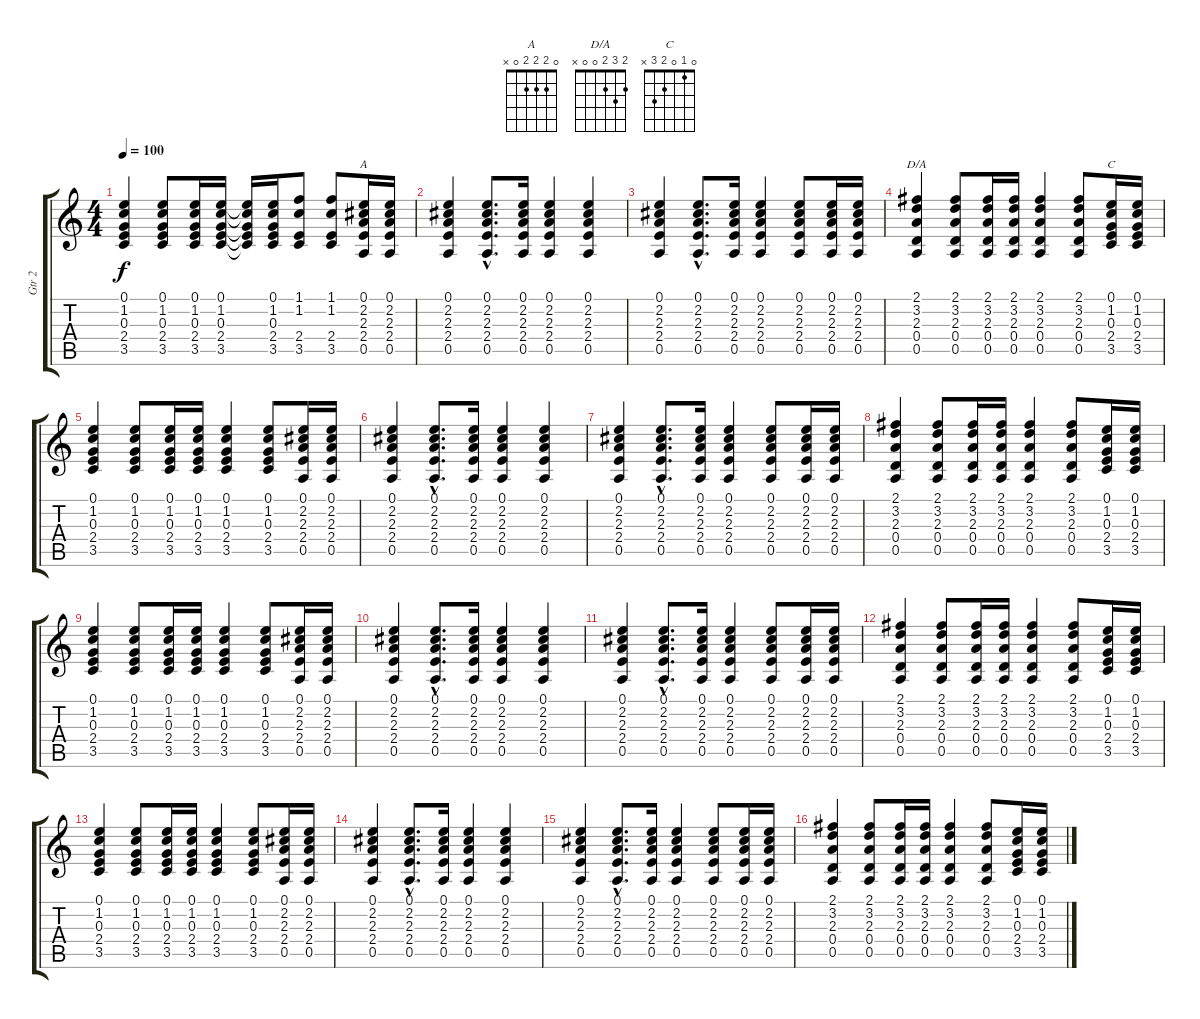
\track ("Gtr 2" "Gtr 2") {instrument distortionguitar}
\staff {score tabs}
\tuning (E4 B3 G3 D3 A2 E2) {hide}
\chord ("A" 0 2 2 2 0 x)
\chord ("D/A" 2 3 2 0 0 x)
\chord ("C" 0 1 0 2 3 x)
\ts (4 4)
\tempo 100
\clef g2
\ks c
(0.1 1.2 0.3 2.4 3.5).4{dy f} (0.1 1.2 0.3 2.4 3.5).8 (0.1 1.2 0.3 2.4 3.5).16 (0.1 1.2 0.3 2.4 3.5).16 (0.1{t} 1.2{t} 0.3{t} 2.4{t} 3.5{t}).16 (0.1 1.2 0.3 2.4 3.5).16 (1.1 1.2 2.4 3.5).8 (1.1 1.2 2.4 3.5).8 (0.1 2.2 2.3 2.4 0.5).16{ch "A"} (0.1 2.2 2.3 2.4 0.5).16 |
(0.1 2.2 2.3 2.4 0.5).4 (0.1{hac} 2.2{hac} 2.3{hac} 2.4{hac} 0.5{hac}).8{d} (0.1 2.2 2.3 2.4 0.5).16 (0.1 2.2 2.3 2.4 0.5).4 (0.1 2.2 2.3 2.4 0.5).4 |
(0.1 2.2 2.3 2.4 0.5).4 (0.1{hac} 2.2{hac} 2.3{hac} 2.4{hac} 0.5{hac}).8{d} (0.1 2.2 2.3 2.4 0.5).16 (0.1 2.2 2.3 2.4 0.5).4 (0.1 2.2 2.3 2.4 0.5).8 (0.1 2.2 2.3 2.4 0.5).16 (0.1 2.2 2.3 2.4 0.5).16 |
(2.1 3.2 2.3 0.4 0.5).4{ch "D/A"} (2.1 3.2 2.3 0.4 0.5).8 (2.1 3.2 2.3 0.4 0.5).16 (2.1 3.2 2.3 0.4 0.5).16 (2.1 3.2 2.3 0.4 0.5).4 (2.1 3.2 2.3 0.4 0.5).8 (0.1 1.2 0.3 2.4 3.5).16{ch "C"} (0.1 1.2 0.3 2.4 3.5).16 |
(0.1 1.2 0.3 2.4 3.5).4 (0.1 1.2 0.3 2.4 3.5).8 (0.1 1.2 0.3 2.4 3.5).16 (0.1 1.2 0.3 2.4 3.5).16 (0.1 1.2 0.3 2.4 3.5).4 (0.1 1.2 0.3 2.4 3.5).8 (0.1 2.2 2.3 2.4 0.5).16 (0.1 2.2 2.3 2.4 0.5).16 |
(0.1 2.2 2.3 2.4 0.5).4 (0.1{hac} 2.2{hac} 2.3{hac} 2.4{hac} 0.5{hac}).8{d} (0.1 2.2 2.3 2.4 0.5).16 (0.1 2.2 2.3 2.4 0.5).4 (0.1 2.2 2.3 2.4 0.5).4 |
(0.1 2.2 2.3 2.4 0.5).4 (0.1{hac} 2.2{hac} 2.3{hac} 2.4{hac} 0.5{hac}).8{d} (0.1 2.2 2.3 2.4 0.5).16 (0.1 2.2 2.3 2.4 0.5).4 (0.1 2.2 2.3 2.4 0.5).8 (0.1 2.2 2.3 2.4 0.5).16 (0.1 2.2 2.3 2.4 0.5).16 |
(2.1 3.2 2.3 0.4 0.5).4 (2.1 3.2 2.3 0.4 0.5).8 (2.1 3.2 2.3 0.4 0.5).16 (2.1 3.2 2.3 0.4 0.5).16 (2.1 3.2 2.3 0.4 0.5).4 (2.1 3.2 2.3 0.4 0.5).8 (0.1 1.2 0.3 2.4 3.5).16 (0.1 1.2 0.3 2.4 3.5).16 |
(0.1 1.2 0.3 2.4 3.5).4 (0.1 1.2 0.3 2.4 3.5).8 (0.1 1.2 0.3 2.4 3.5).16 (0.1 1.2 0.3 2.4 3.5).16 (0.1 1.2 0.3 2.4 3.5).4 (0.1 1.2 0.3 2.4 3.5).8 (0.1 2.2 2.3 2.4 0.5).16 (0.1 2.2 2.3 2.4 0.5).16 |
(0.1 2.2 2.3 2.4 0.5).4 (0.1{hac} 2.2{hac} 2.3{hac} 2.4{hac} 0.5{hac}).8{d} (0.1 2.2 2.3 2.4 0.5).16 (0.1 2.2 2.3 2.4 0.5).4 (0.1 2.2 2.3 2.4 0.5).4 |
(0.1 2.2 2.3 2.4 0.5).4 (0.1{hac} 2.2{hac} 2.3{hac} 2.4{hac} 0.5{hac}).8{d} (0.1 2.2 2.3 2.4 0.5).16 (0.1 2.2 2.3 2.4 0.5).4 (0.1 2.2 2.3 2.4 0.5).8 (0.1 2.2 2.3 2.4 0.5).16 (0.1 2.2 2.3 2.4 0.5).16 |
(2.1 3.2 2.3 0.4 0.5).4 (2.1 3.2 2.3 0.4 0.5).8 (2.1 3.2 2.3 0.4 0.5).16 (2.1 3.2 2.3 0.4 0.5).16 (2.1 3.2 2.3 0.4 0.5).4 (2.1 3.2 2.3 0.4 0.5).8 (0.1 1.2 0.3 2.4 3.5).16 (0.1 1.2 0.3 2.4 3.5).16 |
(0.1 1.2 0.3 2.4 3.5).4 (0.1 1.2 0.3 2.4 3.5).8 (0.1 1.2 0.3 2.4 3.5).16 (0.1 1.2 0.3 2.4 3.5).16 (0.1 1.2 0.3 2.4 3.5).4 (0.1 1.2 0.3 2.4 3.5).8 (0.1 2.2 2.3 2.4 0.5).16 (0.1 2.2 2.3 2.4 0.5).16 |
(0.1 2.2 2.3 2.4 0.5).4 (0.1{hac} 2.2{hac} 2.3{hac} 2.4{hac} 0.5{hac}).8{d} (0.1 2.2 2.3 2.4 0.5).16 (0.1 2.2 2.3 2.4 0.5).4 (0.1 2.2 2.3 2.4 0.5).4 |
(0.1 2.2 2.3 2.4 0.5).4 (0.1{hac} 2.2{hac} 2.3{hac} 2.4{hac} 0.5{hac}).8{d} (0.1 2.2 2.3 2.4 0.5).16 (0.1 2.2 2.3 2.4 0.5).4 (0.1 2.2 2.3 2.4 0.5).8 (0.1 2.2 2.3 2.4 0.5).16 (0.1 2.2 2.3 2.4 0.5).16 |
(2.1 3.2 2.3 0.4 0.5).4 (2.1 3.2 2.3 0.4 0.5).8 (2.1 3.2 2.3 0.4 0.5).16 (2.1 3.2 2.3 0.4 0.5).16 (2.1 3.2 2.3 0.4 0.5).4 (2.1 3.2 2.3 0.4 0.5).8 (0.1 1.2 0.3 2.4 3.5).16 (0.1 1.2 0.3 2.4 3.5).16
